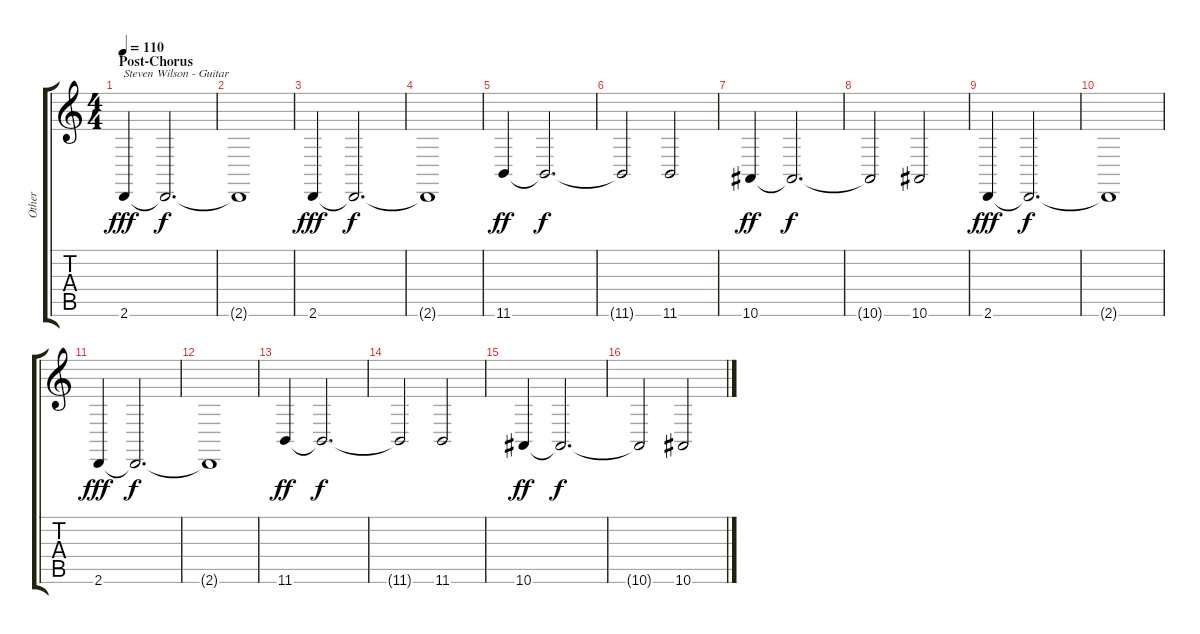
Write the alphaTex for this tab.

\track ("Other" "Other") {instrument electricpiano2}
\staff {score tabs}
\tuning (D4 A3 F3 C3 G2 C2) {hide}
\ts (4 4)
\section ("" "Post-Chorus")
\tempo 110
\clef g2
\ks c
2.6.4{txt "Steven Wilson - Guitar" dy fff} 2.6{t}.2{d dy f} |
2.6{t}.1 |
2.6.4{dy fff} 2.6{t}.2{d dy f} |
2.6{t}.1 |
11.6.4{dy ff} 11.6{t}.2{d dy f} |
11.6{t}.2 11.6.2 |
10.6.4{dy ff} 10.6{t}.2{d dy f} |
10.6{t}.2 10.6.2 |
2.6.4{dy fff} 2.6{t}.2{d dy f} |
2.6{t}.1 |
2.6.4{dy fff} 2.6{t}.2{d dy f} |
2.6{t}.1 |
11.6.4{dy ff} 11.6{t}.2{d dy f} |
11.6{t}.2 11.6.2 |
10.6.4{dy ff} 10.6{t}.2{d dy f} |
10.6{t}.2 10.6.2
